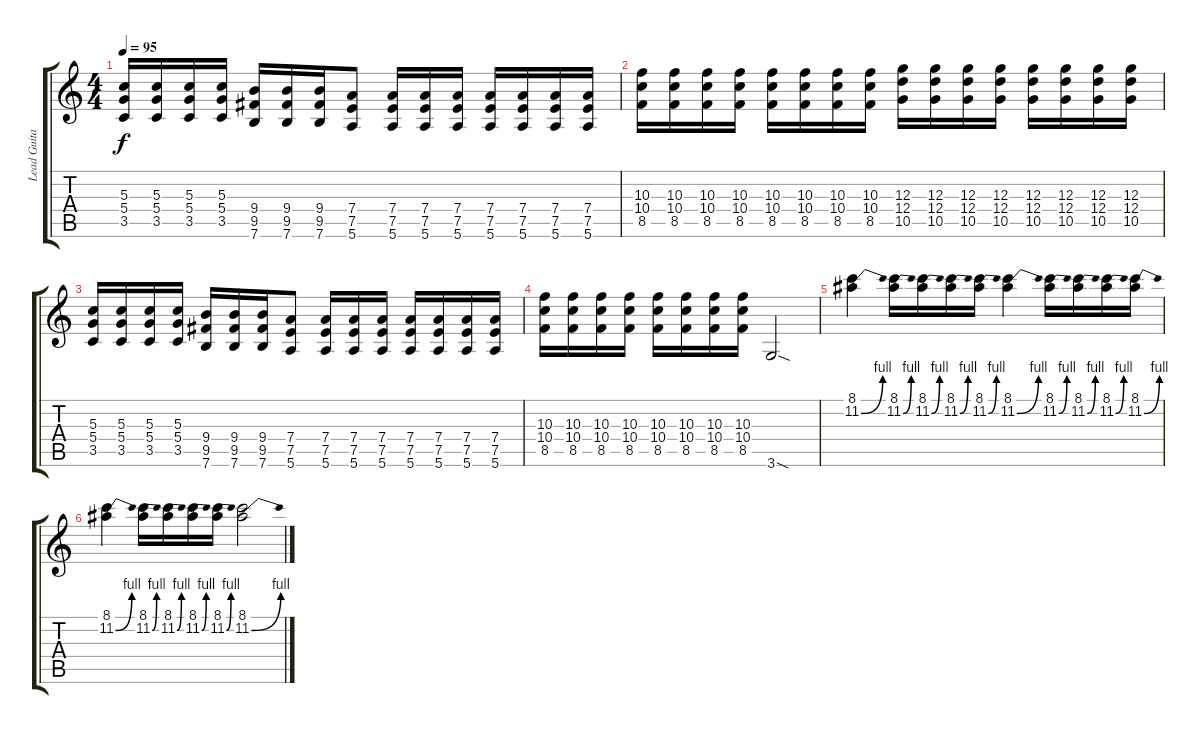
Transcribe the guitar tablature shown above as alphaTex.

\track ("Lead Guitar" "Lead Guita") {instrument distortionguitar}
\staff {score tabs}
\tuning (E4 B3 G3 D3 A2 E2) {hide}
\ts (4 4)
\tempo 95
\clef g2
\ks c
(5.3 5.4 3.5).16{dy f} (5.3 5.4 3.5).16 (5.3 5.4 3.5).16 (5.3 5.4 3.5).16 (9.4 9.5 7.6).16 (9.4 9.5 7.6).16 (9.4 9.5 7.6).16 (7.4 7.5 5.6).8 (7.4 7.5 5.6).16 (7.4 7.5 5.6).16 (7.4 7.5 5.6).16 (7.4 7.5 5.6).16 (7.4 7.5 5.6).16 (7.4 7.5 5.6).16 (7.4 7.5 5.6).16 |
(10.3 10.4 8.5).16 (10.3 10.4 8.5).16 (10.3 10.4 8.5).16 (10.3 10.4 8.5).16 (10.3 10.4 8.5).16 (10.3 10.4 8.5).16 (10.3 10.4 8.5).16 (10.3 10.4 8.5).16 (12.3 12.4 10.5).16 (12.3 12.4 10.5).16 (12.3 12.4 10.5).16 (12.3 12.4 10.5).16 (12.3 12.4 10.5).16 (12.3 12.4 10.5).16 (12.3 12.4 10.5).16 (12.3 12.4 10.5).16 |
(5.3 5.4 3.5).16 (5.3 5.4 3.5).16 (5.3 5.4 3.5).16 (5.3 5.4 3.5).16 (9.4 9.5 7.6).16 (9.4 9.5 7.6).16 (9.4 9.5 7.6).16 (7.4 7.5 5.6).8 (7.4 7.5 5.6).16 (7.4 7.5 5.6).16 (7.4 7.5 5.6).16 (7.4 7.5 5.6).16 (7.4 7.5 5.6).16 (7.4 7.5 5.6).16 (7.4 7.5 5.6).16 |
(10.3 10.4 8.5).16 (10.3 10.4 8.5).16 (10.3 10.4 8.5).16 (10.3 10.4 8.5).16 (10.3 10.4 8.5).16 (10.3 10.4 8.5).16 (10.3 10.4 8.5).16 (10.3 10.4 8.5).16 3.6{sod}.2 |
(8.1 11.2{be (bend 0 0 60 4)}).4 (8.1 11.2{be (bend 0 0 60 4)}).16 (8.1 11.2{be (bend 0 0 60 4)}).16 (8.1 11.2{be (bend 0 0 60 4)}).16 (8.1 11.2{be (bend 0 0 60 4)}).16 (8.1 11.2{be (bend 0 0 60 4)}).4 (8.1 11.2{be (bend 0 0 60 4)}).16 (8.1 11.2{be (bend 0 0 60 4)}).16 (8.1 11.2{be (bend 0 0 60 4)}).16 (8.1 11.2{be (bend 0 0 60 4)}).16 |
(8.1 11.2{be (bend 0 0 60 4)}).4 (8.1 11.2{be (bend 0 0 60 4)}).16 (8.1 11.2{be (bend 0 0 60 4)}).16 (8.1 11.2{be (bend 0 0 60 4)}).16 (8.1 11.2{be (bend 0 0 60 4)}).16 (8.1 11.2{be (bend 0 0 60 4)}).2
